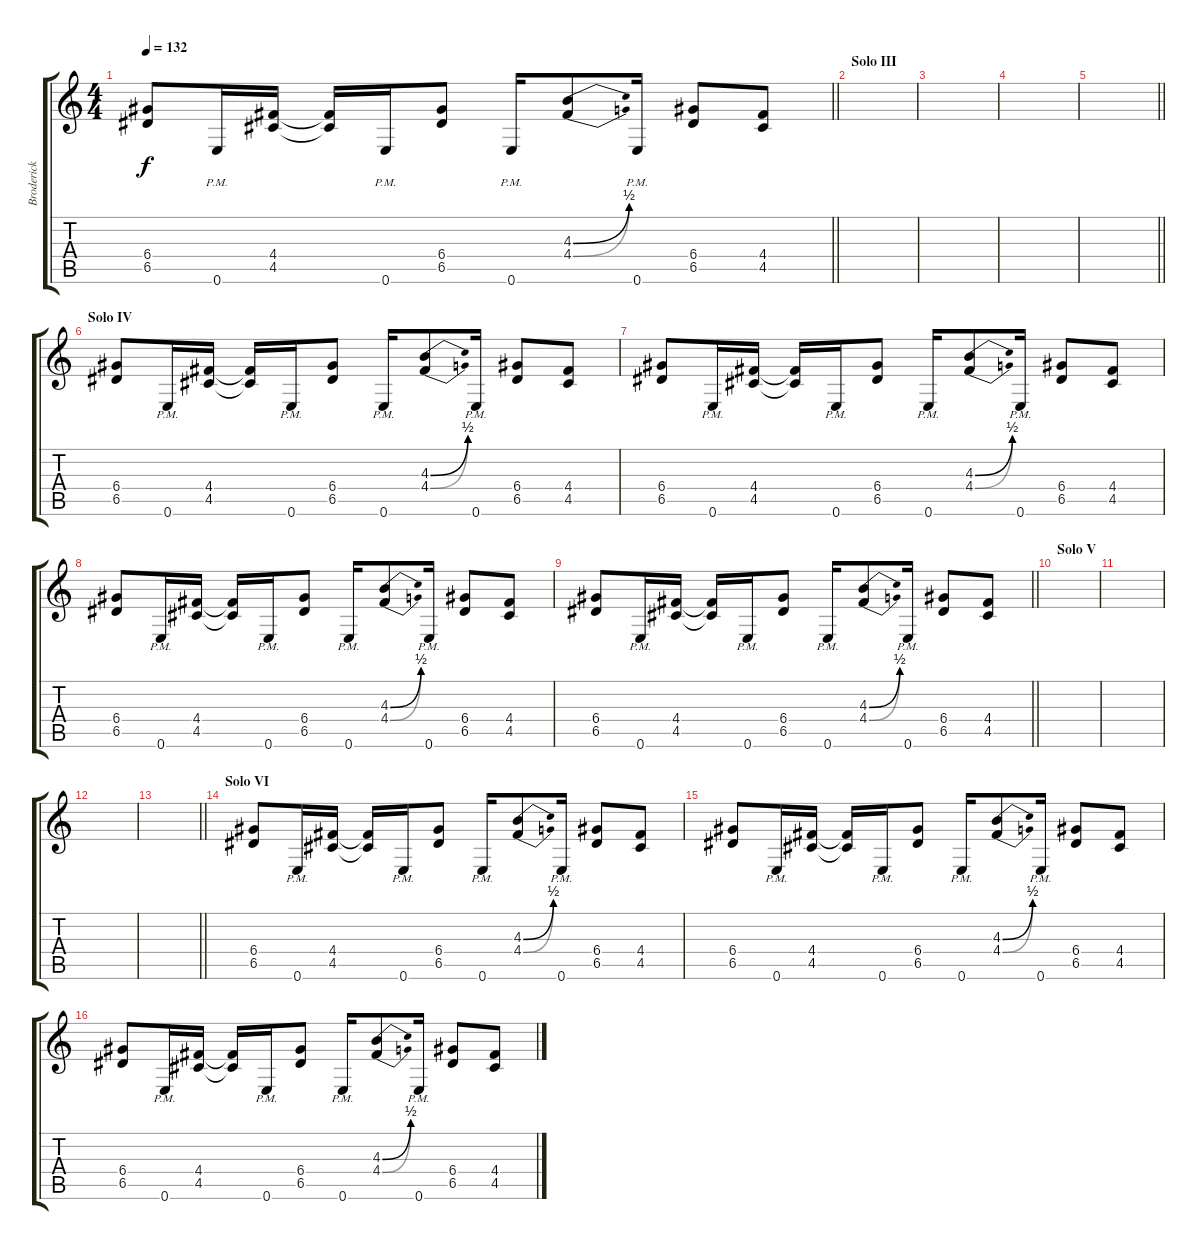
\track ("Broderick Rhythm" "Broderick ") {instrument distortionguitar}
\staff {score tabs}
\tuning (E4 B3 G3 D3 A2 E2) {hide}
\ts (4 4)
\tempo 132
\clef g2
\barLineRight lightlight
\ks c
(6.4 6.5).8{dy f} 0.6{pm}.16 (4.4 4.5).16 (4.4{t} 4.5{t}).16 0.6{pm}.16 (6.4 6.5).8 0.6{pm}.16 (4.3{be (bend 0 0 60 2)} 4.4{be (bend 0 0 60 2)}).8 0.6{pm}.16 (6.4 6.5).8 (4.4 4.5).8 |
\section ("" "Solo III")
|
|
|
\barLineRight lightlight
|
\section ("" "Solo IV")
(6.4 6.5).8 0.6{pm}.16 (4.4 4.5).16 (4.4{t} 4.5{t}).16 0.6{pm}.16 (6.4 6.5).8 0.6{pm}.16 (4.3{be (bend 0 0 60 2)} 4.4{be (bend 0 0 60 2)}).8 0.6{pm}.16 (6.4 6.5).8 (4.4 4.5).8 |
(6.4 6.5).8 0.6{pm}.16 (4.4 4.5).16 (4.4{t} 4.5{t}).16 0.6{pm}.16 (6.4 6.5).8 0.6{pm}.16 (4.3{be (bend 0 0 60 2)} 4.4{be (bend 0 0 60 2)}).8 0.6{pm}.16 (6.4 6.5).8 (4.4 4.5).8 |
(6.4 6.5).8 0.6{pm}.16 (4.4 4.5).16 (4.4{t} 4.5{t}).16 0.6{pm}.16 (6.4 6.5).8 0.6{pm}.16 (4.3{be (bend 0 0 60 2)} 4.4{be (bend 0 0 60 2)}).8 0.6{pm}.16 (6.4 6.5).8 (4.4 4.5).8 |
\barLineRight lightlight
(6.4 6.5).8 0.6{pm}.16 (4.4 4.5).16 (4.4{t} 4.5{t}).16 0.6{pm}.16 (6.4 6.5).8 0.6{pm}.16 (4.3{be (bend 0 0 60 2)} 4.4{be (bend 0 0 60 2)}).8 0.6{pm}.16 (6.4 6.5).8 (4.4 4.5).8 |
\section ("" "Solo V")
|
|
|
\barLineRight lightlight
|
\section ("" "Solo VI")
(6.4 6.5).8 0.6{pm}.16 (4.4 4.5).16 (4.4{t} 4.5{t}).16 0.6{pm}.16 (6.4 6.5).8 0.6{pm}.16 (4.3{be (bend 0 0 60 2)} 4.4{be (bend 0 0 60 2)}).8 0.6{pm}.16 (6.4 6.5).8 (4.4 4.5).8 |
(6.4 6.5).8 0.6{pm}.16 (4.4 4.5).16 (4.4{t} 4.5{t}).16 0.6{pm}.16 (6.4 6.5).8 0.6{pm}.16 (4.3{be (bend 0 0 60 2)} 4.4{be (bend 0 0 60 2)}).8 0.6{pm}.16 (6.4 6.5).8 (4.4 4.5).8 |
(6.4 6.5).8 0.6{pm}.16 (4.4 4.5).16 (4.4{t} 4.5{t}).16 0.6{pm}.16 (6.4 6.5).8 0.6{pm}.16 (4.3{be (bend 0 0 60 2)} 4.4{be (bend 0 0 60 2)}).8 0.6{pm}.16 (6.4 6.5).8 (4.4 4.5).8
